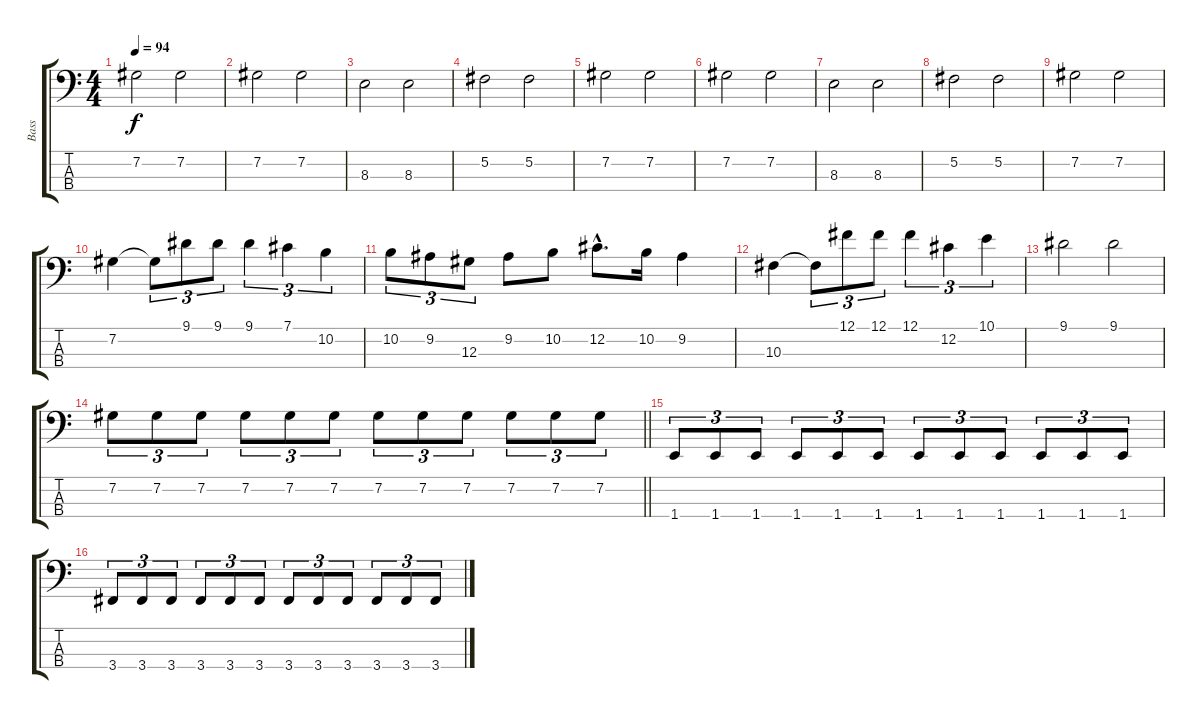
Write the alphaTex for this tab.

\track ("Bass" "Bass") {instrument electricbasspick}
\staff {score tabs}
\tuning (Gb2 Db2 Ab1 Eb1) {hide}
\ts (4 4)
\tempo 94
\clef f4
\ks c
7.2.2{dy f} 7.2.2 |
7.2.2 7.2.2 |
8.3.2 8.3.2 |
5.2.2 5.2.2 |
7.2.2 7.2.2 |
7.2.2 7.2.2 |
8.3.2 8.3.2 |
5.2.2 5.2.2 |
7.2.2 7.2.2 |
7.2.4 7.2{t}.8{tu (3 2)} 9.1.8{tu (3 2)} 9.1.8{tu (3 2)} 9.1.4{tu (3 2)} 7.1.4{tu (3 2)} 10.2.4{tu (3 2)} |
10.2.8{tu (3 2)} 9.2.8{tu (3 2)} 12.3.8{tu (3 2)} 9.2.8 10.2.8 12.2{hac}.8{d} 10.2.16 9.2.4 |
10.3.4 10.3{t}.8{tu (3 2)} 12.1.8{tu (3 2)} 12.1.8{tu (3 2)} 12.1.4{tu (3 2)} 12.2.4{tu (3 2)} 10.1.4{tu (3 2)} |
9.1.2 9.1.2 |
\barLineRight lightlight
7.2.8{tu (3 2)} 7.2.8{tu (3 2)} 7.2.8{tu (3 2)} 7.2.8{tu (3 2)} 7.2.8{tu (3 2)} 7.2.8{tu (3 2)} 7.2.8{tu (3 2)} 7.2.8{tu (3 2)} 7.2.8{tu (3 2)} 7.2.8{tu (3 2)} 7.2.8{tu (3 2)} 7.2.8{tu (3 2)} |
1.4.8{tu (3 2)} 1.4.8{tu (3 2)} 1.4.8{tu (3 2)} 1.4.8{tu (3 2)} 1.4.8{tu (3 2)} 1.4.8{tu (3 2)} 1.4.8{tu (3 2)} 1.4.8{tu (3 2)} 1.4.8{tu (3 2)} 1.4.8{tu (3 2)} 1.4.8{tu (3 2)} 1.4.8{tu (3 2)} |
3.4.8{tu (3 2)} 3.4.8{tu (3 2)} 3.4.8{tu (3 2)} 3.4.8{tu (3 2)} 3.4.8{tu (3 2)} 3.4.8{tu (3 2)} 3.4.8{tu (3 2)} 3.4.8{tu (3 2)} 3.4.8{tu (3 2)} 3.4.8{tu (3 2)} 3.4.8{tu (3 2)} 3.4.8{tu (3 2)}
